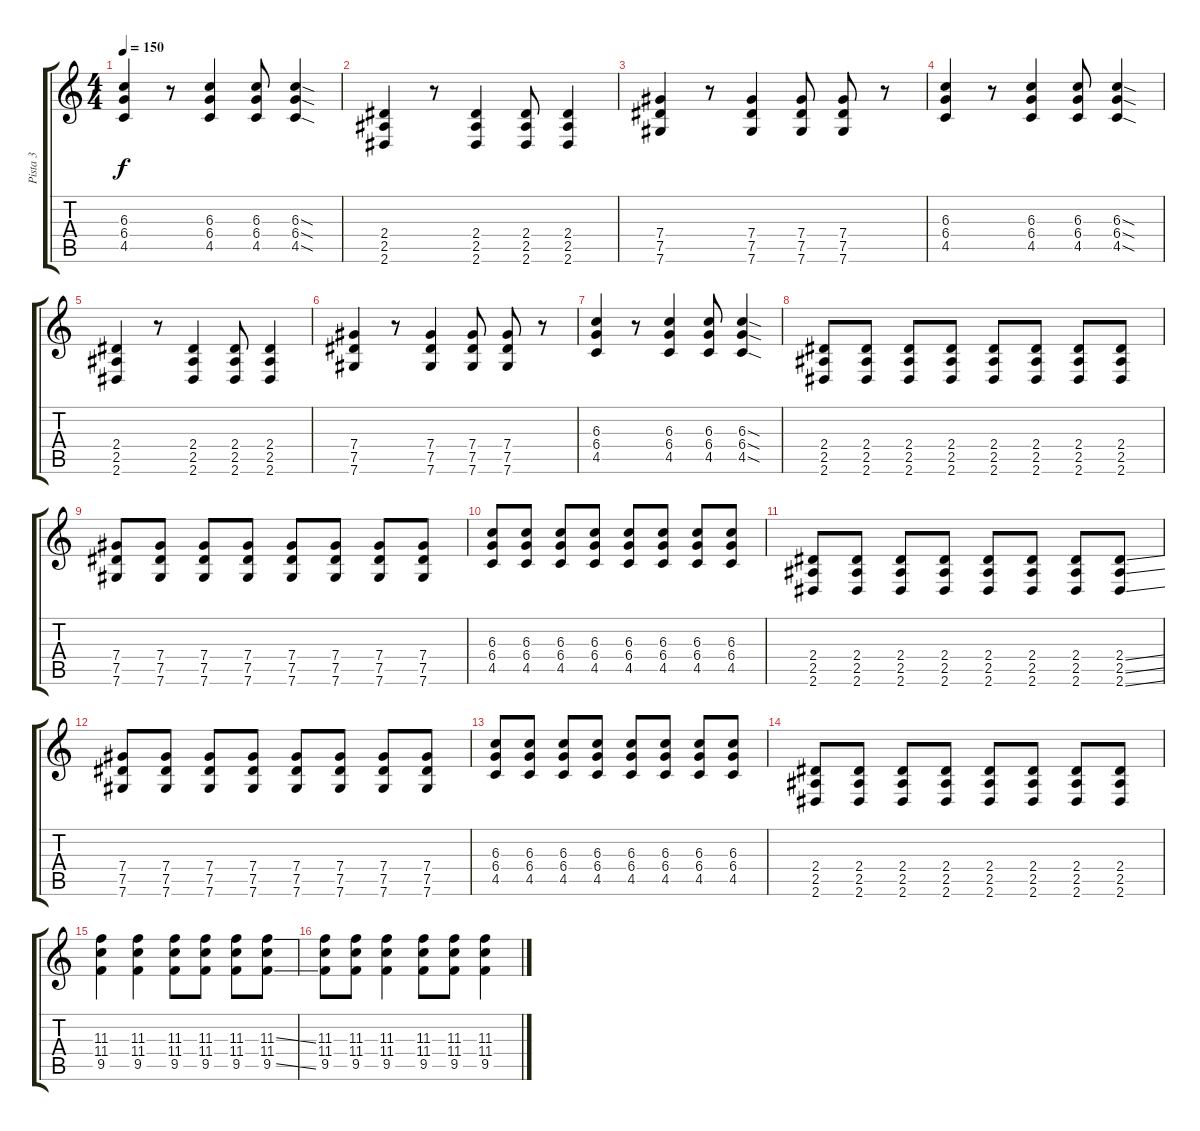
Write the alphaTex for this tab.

\track ("Pista 3" "Pista 3") {instrument distortionguitar}
\staff {score tabs}
\tuning (Eb4 Bb3 Gb3 Db3 Ab2 Db2) {hide}
\ts (4 4)
\tempo 150
\clef g2
\ks c
(6.3 6.4 4.5).4{dy f} r.8 (6.3 6.4 4.5).4 (6.3 6.4 4.5).8 (6.3{sod} 6.4{sod} 4.5{sod}).4 |
(2.4 2.5 2.6).4 r.8 (2.4 2.5 2.6).4 (2.4 2.5 2.6).8 (2.4 2.5 2.6).4 |
(7.4 7.5 7.6).4 r.8 (7.4 7.5 7.6).4 (7.4 7.5 7.6).8 (7.4 7.5 7.6).8 r.8 |
(6.3 6.4 4.5).4 r.8 (6.3 6.4 4.5).4 (6.3 6.4 4.5).8 (6.3{sod} 6.4{sod} 4.5{sod}).4 |
(2.4 2.5 2.6).4 r.8 (2.4 2.5 2.6).4 (2.4 2.5 2.6).8 (2.4 2.5 2.6).4 |
(7.4 7.5 7.6).4 r.8 (7.4 7.5 7.6).4 (7.4 7.5 7.6).8 (7.4 7.5 7.6).8 r.8 |
(6.3 6.4 4.5).4 r.8 (6.3 6.4 4.5).4 (6.3 6.4 4.5).8 (6.3{sod} 6.4{sod} 4.5{sod}).4 |
(2.4 2.5 2.6).8 (2.4 2.5 2.6).8 (2.4 2.5 2.6).8 (2.4 2.5 2.6).8 (2.4 2.5 2.6).8 (2.4 2.5 2.6).8 (2.4 2.5 2.6).8 (2.4 2.5 2.6).8 |
(7.4 7.5 7.6).8 (7.4 7.5 7.6).8 (7.4 7.5 7.6).8 (7.4 7.5 7.6).8 (7.4 7.5 7.6).8 (7.4 7.5 7.6).8 (7.4 7.5 7.6).8 (7.4 7.5 7.6).8 |
(6.3 6.4 4.5).8 (6.3 6.4 4.5).8 (6.3 6.4 4.5).8 (6.3 6.4 4.5).8 (6.3 6.4 4.5).8 (6.3 6.4 4.5).8 (6.3 6.4 4.5).8 (6.3 6.4 4.5).8 |
(2.4 2.5 2.6).8 (2.4 2.5 2.6).8 (2.4 2.5 2.6).8 (2.4 2.5 2.6).8 (2.4 2.5 2.6).8 (2.4 2.5 2.6).8 (2.4 2.5 2.6).8 (2.4{ss} 2.5{ss} 2.6{ss}).8 |
(7.4 7.5 7.6).8 (7.4 7.5 7.6).8 (7.4 7.5 7.6).8 (7.4 7.5 7.6).8 (7.4 7.5 7.6).8 (7.4 7.5 7.6).8 (7.4 7.5 7.6).8 (7.4 7.5 7.6).8 |
(6.3 6.4 4.5).8 (6.3 6.4 4.5).8 (6.3 6.4 4.5).8 (6.3 6.4 4.5).8 (6.3 6.4 4.5).8 (6.3 6.4 4.5).8 (6.3 6.4 4.5).8 (6.3 6.4 4.5).8 |
(2.4 2.5 2.6).8 (2.4 2.5 2.6).8 (2.4 2.5 2.6).8 (2.4 2.5 2.6).8 (2.4 2.5 2.6).8 (2.4 2.5 2.6).8 (2.4 2.5 2.6).8 (2.4 2.5 2.6).8 |
(11.3 11.4 9.5).4 (11.3 11.4 9.5).4 (11.3 11.4 9.5).8 (11.3 11.4 9.5).8 (11.3 11.4 9.5).8 (11.3{ss} 11.4 9.5{ss}).8 |
(11.3 11.4 9.5).8 (11.3 11.4 9.5).8 (11.3 11.4 9.5).4 (11.3 11.4 9.5).8 (11.3 11.4 9.5).8 (11.3 11.4 9.5).4
